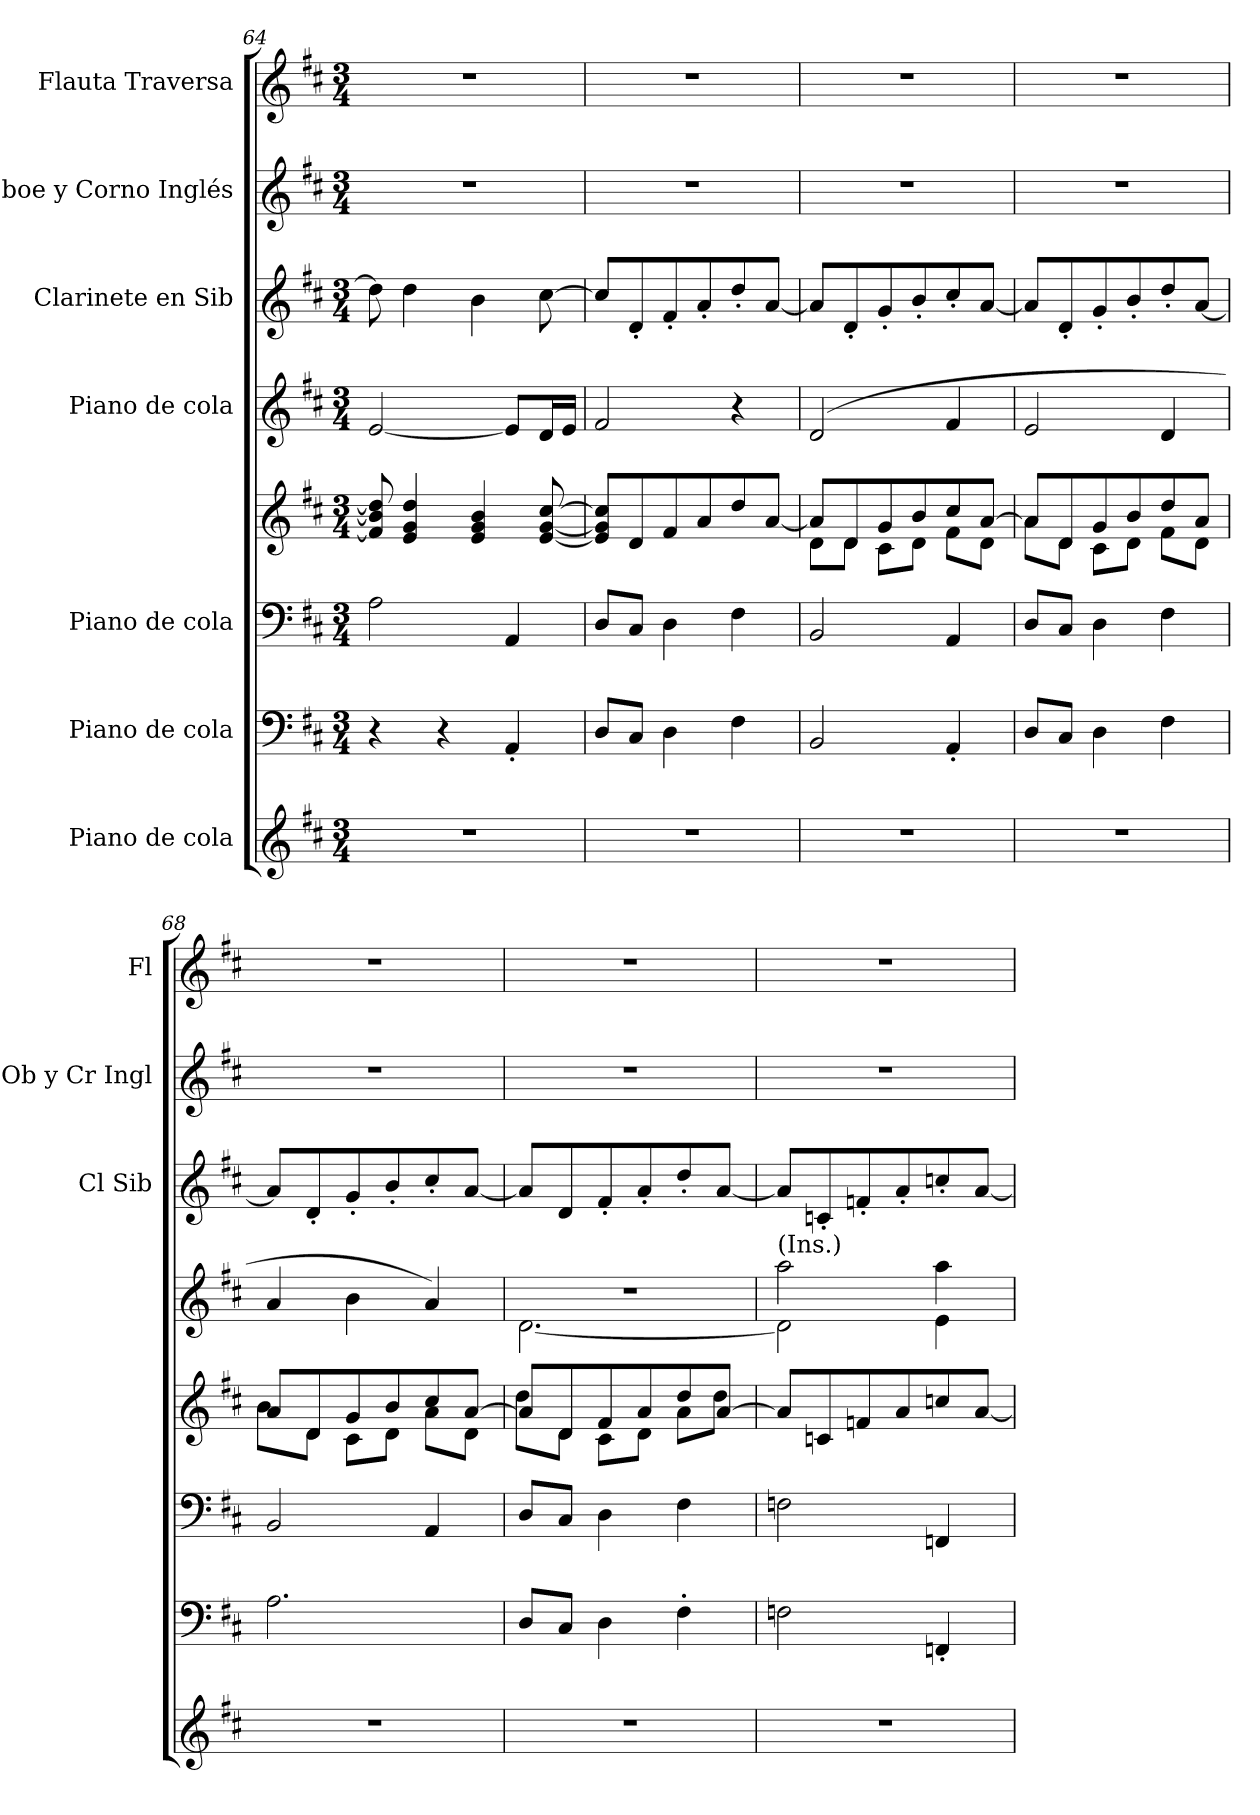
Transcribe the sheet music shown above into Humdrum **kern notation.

**kern	**kern	**kern	**kern	**kern	**kern	**kern	**kern
*part7	*part6	*part5	*part5	*part4	*part3	*part2	*part1
*staff8	*staff7	*staff6	*staff5	*staff4	*staff3	*staff2	*staff1
*I"Piano de cola	*I"Piano de cola	*I"Piano de cola	*	*I"Piano de cola	*I"Clarinete en Sib	*I"Oboe y Corno Inglés	*I"Flauta Traversa
*	*	*	*	*	*I'Cl Sib	*I'Ob y Cr Ingl	*I'Fl
*clefG2	*clefF4	*clefF4	*clefG2	*clefG2	*clefG2	*clefG2	*clefG2
*k[f#c#]	*k[f#c#]	*k[f#c#]	*k[f#c#]	*k[f#c#]	*k[f#c#]	*k[f#c#]	*k[f#c#]
*M3/4	*M3/4	*M3/4	*M3/4	*M3/4	*M3/4	*M3/4	*M3/4
=64	=64	=64	=64	=64	=64	=64	=64
2.r	4r	2A\	8f#/] 8b/] 8dd/]	[2e/	8dd\]	2.r	2.r
.	.	.	4e/ 4g/ 4dd/	.	4dd\	.	.
.	4r	.	.	.	.	.	.
.	.	.	4e/ 4g/ 4b/	.	4b\	.	.
.	4AA'/	4AA/	.	8e/L]	.	.	.
.	.	.	[8e/ [8g/ [8cc#/	16d/L	[8cc#\	.	.
.	.	.	.	16e/JJ	.	.	.
=65	=65	=65	=65	=65	=65	=65	=65
2.r	8D/L	8D/L	8e/] 8g/] 8cc#/]L	2f#/	8cc#/L]	2.r	2.r
.	8C#/J	8C#/J	8d/	.	8d'/	.	.
.	4D\	4D\	8f#/	.	8f#'/	.	.
.	.	.	8a/	.	8a'/	.	.
.	4F#\	4F#\	8dd/	4r	8dd'/	.	.
.	.	.	[8a/J	.	[8a/J	.	.
!!LO:PB:g=z
=66	=66	=66	=66	=66	=66	=66	=66
*	*	*	*^	*	*	*	*
2.r	2BB/	2BB/	8a/L]	8d\L	(>2d/	8a/L]	2.r	2.r
.	.	.	8d/	8d\J	.	8d'/	.	.
.	.	.	8g/	8c#\L	.	8g'/	.	.
.	.	.	8b/	8d\J	.	8b'/	.	.
.	4AA'/	4AA/	8cc#/	8f#\L	4f#/	8cc#'/	.	.
.	.	.	[8a/J	8d\J	.	[8a/J	.	.
=67	=67	=67	=67	=67	=67	=67	=67	=67
2.r	8D/L	8D/L	8a/L]	8a\L	2e/	8a/L]	2.r	2.r
.	8C#/J	8C#/J	8d/	8d\J	.	8d'/	.	.
.	4D\	4D\	8g/	8c#\L	.	8g'/	.	.
.	.	.	8b/	8d\J	.	8b'/	.	.
.	4F#\	4F#\	8dd/	8f#\L	4d/	8dd'/	.	.
.	.	.	8a/J	8d\J	.	[8a/J	.	.
=68	=68	=68	=68	=68	=68	=68	=68	=68
2.r	2.A\	2BB/	8a/L	8b\L	4a/	8a/L]	2.r	2.r
.	.	.	8d/	8d\J	.	8d'/	.	.
.	.	.	8g/	8c#\L	4b\	8g'/	.	.
.	.	.	8b/	8d\J	.	8b'/	.	.
.	.	4AA/	8cc#/	8a\L	4a/)	8cc#'/	.	.
.	.	.	[8a/J	8d\J	.	[8a/J	.	.
=69	=69	=69	=69	=69	=69	=69	=69	=69
*	*	*	*	*	*^	*	*	*
2.r	8D/L	8D/L	8a/L]	8dd\L	2.r	[2.d\	8a/L]	2.r	2.r
.	8C#/J	8C#/J	8d/	8d\J	.	.	8d/	.	.
.	4D\	4D\	8f#/	8c#\L	.	.	8f#'/	.	.
.	.	.	8a/	8d\J	.	.	8a'/	.	.
.	4F#'\	4F#\	8dd/	8a\L	.	.	8dd'/	.	.
.	.	.	[8a/J	8dd\J	.	.	[8a/J	.	.
=70	=70	=70	=70	=70	=70	=70	=70	=70	=70
!	!	!	!	!	!LO:TX:a:t=(Ins.)	!	!	!	!
*	*	*	*v	*v	*	*	*	*	*
2.r	2Fn\	2Fn\	8a/L]	2aa\	2d\]	8a/L]	2.r	2.r
.	.	.	8cn/	.	.	8cn'/	.	.
.	.	.	8fn/	.	.	8fn'/	.	.
.	.	.	8a/	.	.	8a'/	.	.
.	4FFn'/	4FFn/	8ccn/	4aa\	4e\	8ccn'/	.	.
.	.	.	[8a/J	.	.	[8a/J	.	.
*	*	*	*	*v	*v	*	*	*
=	=	=	=	=	=	=	=
*-	*-	*-	*-	*-	*-	*-	*-
